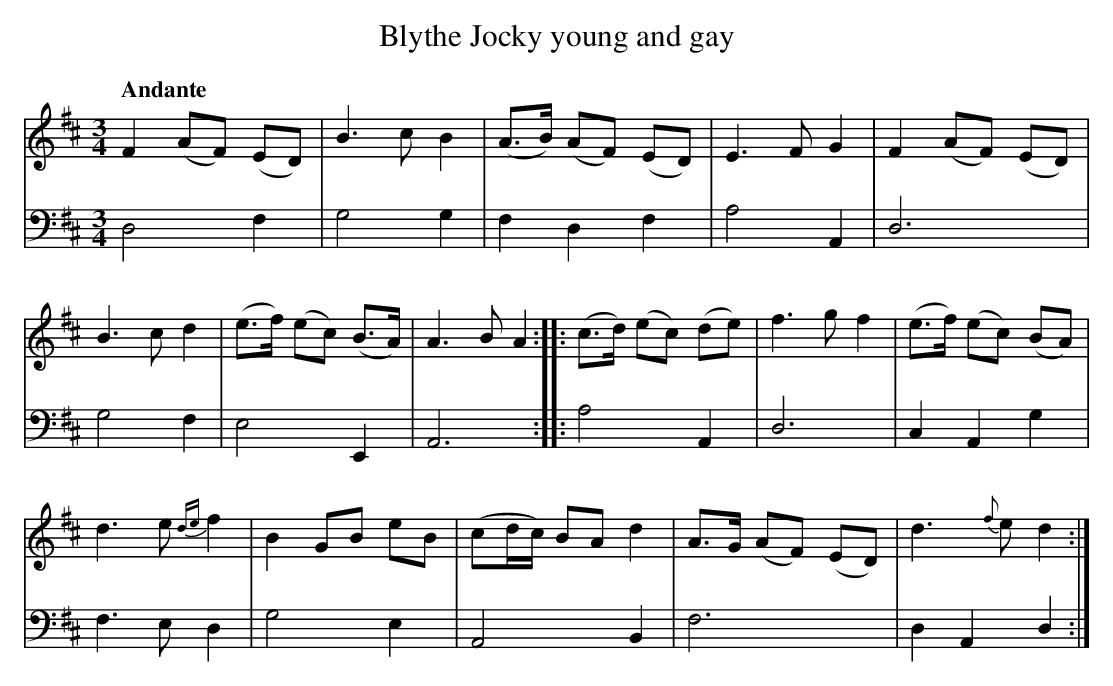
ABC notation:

X:1
T:Blythe Jocky young and gay
M:3/4
L:1/8
Q:"Andante"
K:D
V:1
F2 (AF) (ED)|B3c B2|(A>B) (AF) (ED)|E3 F G2|F2 (AF) (ED)|
B3 c d2|(e>f) (ec) (B>A)|A3B A2::(c>d) (ec) (de)|f3g f2|(e>f) (ec) (BA)|
d3e {de}f2|B2 GB eB|(cd/c/) BA d2|A>G (AF) (ED) |d3{f}e d2:|
V:2 clef = bass
D,4 F,2|G,4 G,2|F,2D,2F,2|A,4 A,,2|D,6|
G,4F,2|E,4E,,2|A,,6::A,4A,,2|D,6|C,2A,,2G,2|
F,3E,D,2|G,4E,2|A,,4B,,2|F,6|D,2A,,2D,2:|
